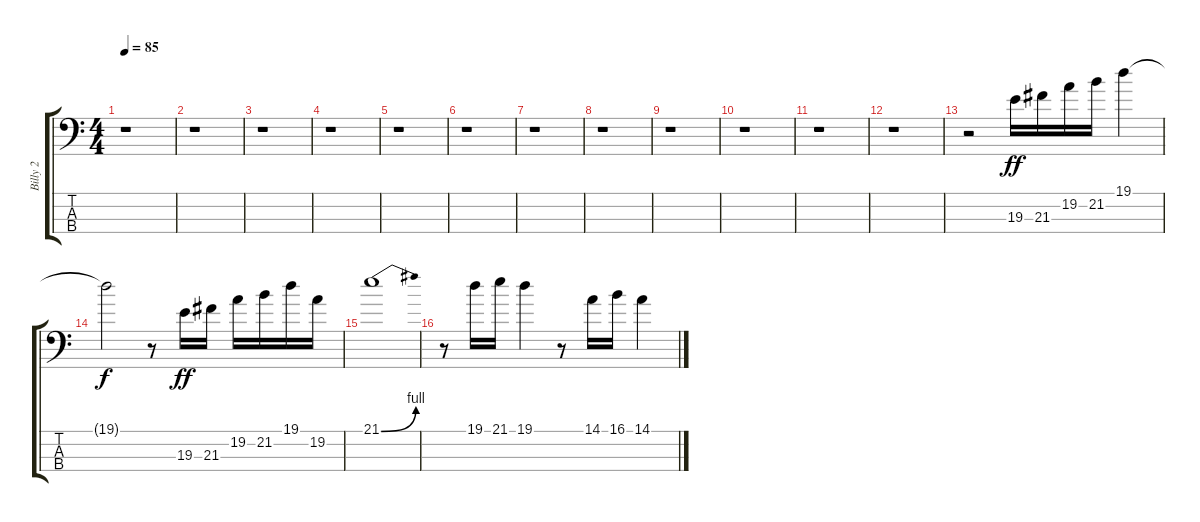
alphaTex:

\track ("Billy 2" "Billy 2") {instrument electricbassfinger}
\staff {score tabs}
\tuning (G2 D2 A1 E1) {hide}
\ts (4 4)
\tempo 85
\clef f4
\ks c
r.1{dy ff} |
r.1 |
r.1 |
r.1 |
r.1 |
r.1 |
r.1 |
r.1 |
r.1 |
r.1 |
r.1 |
r.1 |
r.2 19.3.16 21.3.16 19.2.16 21.2.16 19.1.4 |
19.1{t}.2{dy f} r.8 19.3.16{dy ff} 21.3.16 19.2.16 21.2.16 19.1.16 19.2.16 |
21.1{be (bend 0 0 60 4)}.1 |
r.8 19.1.16 21.1.16 19.1.4 r.8 14.1.16 16.1.16 14.1.4
